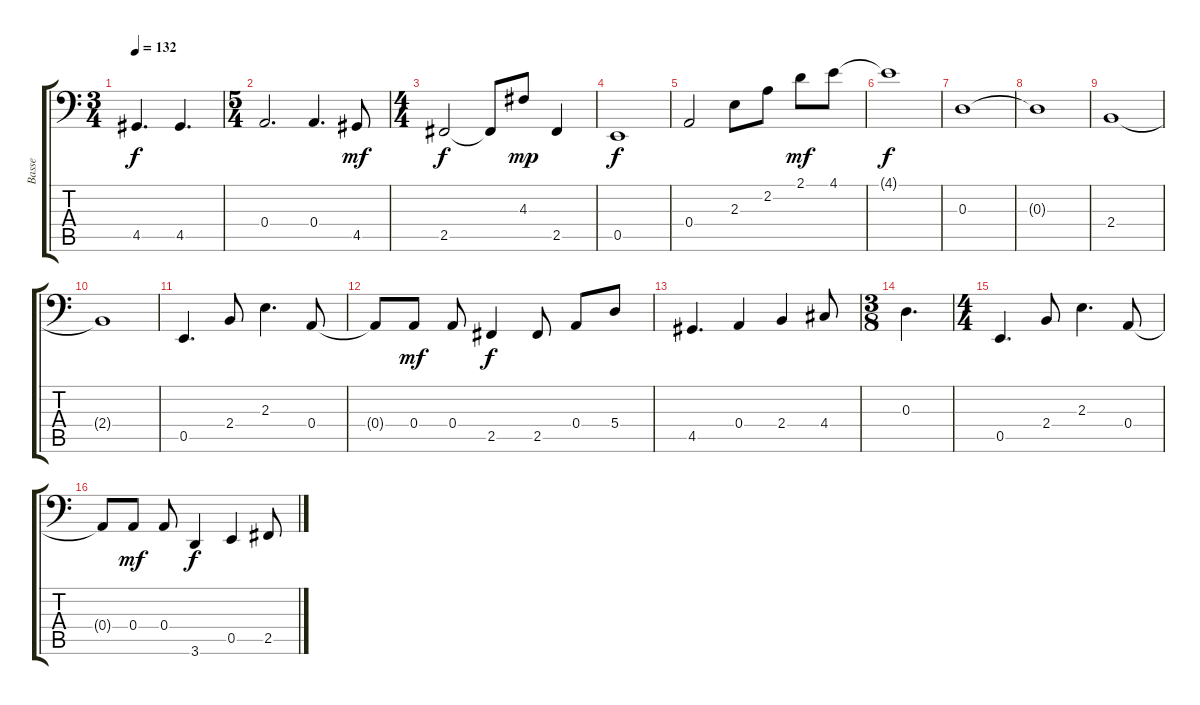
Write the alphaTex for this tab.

\track ("Basse" "Basse") {instrument electricbassfinger}
\staff {score tabs}
\tuning (C3 G2 D2 A1 E1 B0) {hide}
\ts (3 4)
\tempo 132
\clef f4
\ks c
4.5.4{d dy f} 4.5.4{d} |
\ts (5 4)
0.4.2{d} 0.4.4{d} 4.5.8{dy mf} |
\ts (4 4)
2.5.2{dy f} 2.5{t}.8 4.3.8{dy mp} 2.5.4 |
0.5.1{dy f} |
0.4.2 2.3.8 2.2.8 2.1.8{dy mf} 4.1.8 |
4.1{t}.1{dy f} |
0.3.1 |
0.3{t}.1 |
2.4.1 |
2.4{t}.1 |
0.5.4{d} 2.4.8 2.3.4{d} 0.4.8 |
0.4{t}.8 0.4.8{dy mf} 0.4.8 2.5.4{dy f} 2.5.8 0.4.8 5.4.8 |
4.5.4{d} 0.4.4 2.4.4 4.4.8 |
\ts (3 8)
0.3.4{d} |
\ts (4 4)
0.5.4{d} 2.4.8 2.3.4{d} 0.4.8 |
0.4{t}.8 0.4.8{dy mf} 0.4.8 3.6.4{dy f} 0.5.4 2.5.8
